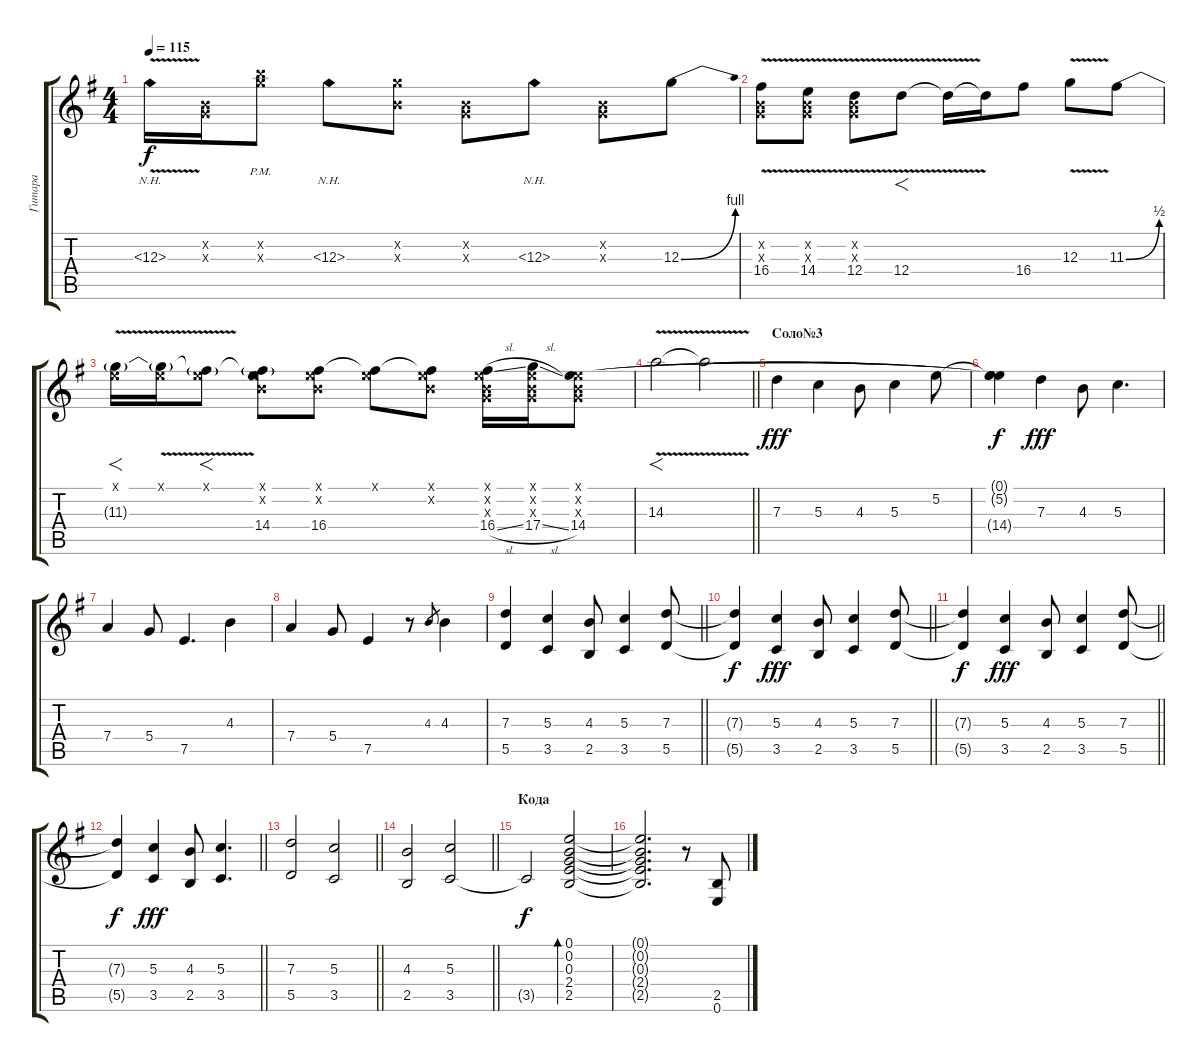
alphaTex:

\track ("Гитара" "Гитара") {instrument overdrivenguitar}
\staff {score tabs}
\tuning (E4 B3 G3 D3 A2 E2) {hide}
\ts (4 4)
\tempo 115
\clef g2
\ks g
12.3{nh v}.16{dy f} (0.2{x} 0.3{x}).16 (12.2{pm x} 12.3{x}).8 12.3{nh}.8 (0.2{x} 12.3{x}).8 (0.2{x} 0.3{x}).8 12.3{nh}.8 (0.2{x} 0.3{x}).8 12.3{be (bend 0 0 60 4)}.8 |
(0.2{x} 0.3{x} 16.4{v}).8 (0.2{x} 0.3{x} 14.4{v}).8 (0.2{x} 0.3{x} 12.4{v}).8 12.4{v}.8{f} 12.4{t}.16 12.4{t}.16 16.4.8 12.3{v}.8 11.3{be (bend 0 0 60 2)}.8 |
(0.1{x} 11.3{v t}).16{f} (0.1{x} 11.3{v t}).16 (0.1{x} 11.3{t}).8{f} (0.1{x} 0.2{x} 11.3{t} 14.4).8 (0.1{x} 0.2{x} 16.4).8 (0.1{x} 16.4{t}).8 (0.1{x} 0.2{x} 16.4{t}).8 (0.1{x} 0.2{x} 0.3{x} 16.4{sl}).16 (0.1{x} 0.2{x} 0.3{x} 17.4{sl}).16 (0.1{x} 0.2{x} 0.3{x} 14.4).8 |
\barLineRight lightlight
14.3{v}.2{f} 14.3{t}.2 |
\section ("" "Соло№3")
7.3.4{dy fff} 5.3.4 4.3.8 5.3.4 5.2.8 |
(0.1{t} 5.2{t} 14.4{t}).4{dy f} 7.3.4{dy fff} 4.3.8 5.3.4{d} |
7.4.4 5.4.8 7.5.4{d} 4.3.4 |
7.4.4 5.4.8 7.5.4 r.8 4.3.8{gr} 4.3.4 |
\barLineRight lightlight
(7.3 5.5).4 (5.3 3.5).4 (4.3 2.5).8 (5.3 3.5).4 (7.3 5.5).8 |
\barLineRight lightlight
(7.3{t} 5.5{t}).4{dy f} (5.3 3.5).4{dy fff} (4.3 2.5).8 (5.3 3.5).4 (7.3 5.5).8 |
\barLineRight lightlight
(7.3{t} 5.5{t}).4{dy f} (5.3 3.5).4{dy fff} (4.3 2.5).8 (5.3 3.5).4 (7.3 5.5).8 |
\barLineRight lightlight
(7.3{t} 5.5{t}).4{dy f} (5.3 3.5).4{dy fff} (4.3 2.5).8 (5.3 3.5).4{d} |
\barLineRight lightlight
(7.3 5.5).2 (5.3 3.5).2 |
\barLineRight lightlight
(4.3 2.5).2 (5.3 3.5).2 |
\section ("" "Кода")
3.5{t}.2{dy f} (0.1 0.2 0.3 2.4 2.5).2{bd 120} |
(0.1{t} 0.2{t} 0.3{t} 2.4{t} 2.5{t}).2{d} r.8 (2.5 0.6).8
